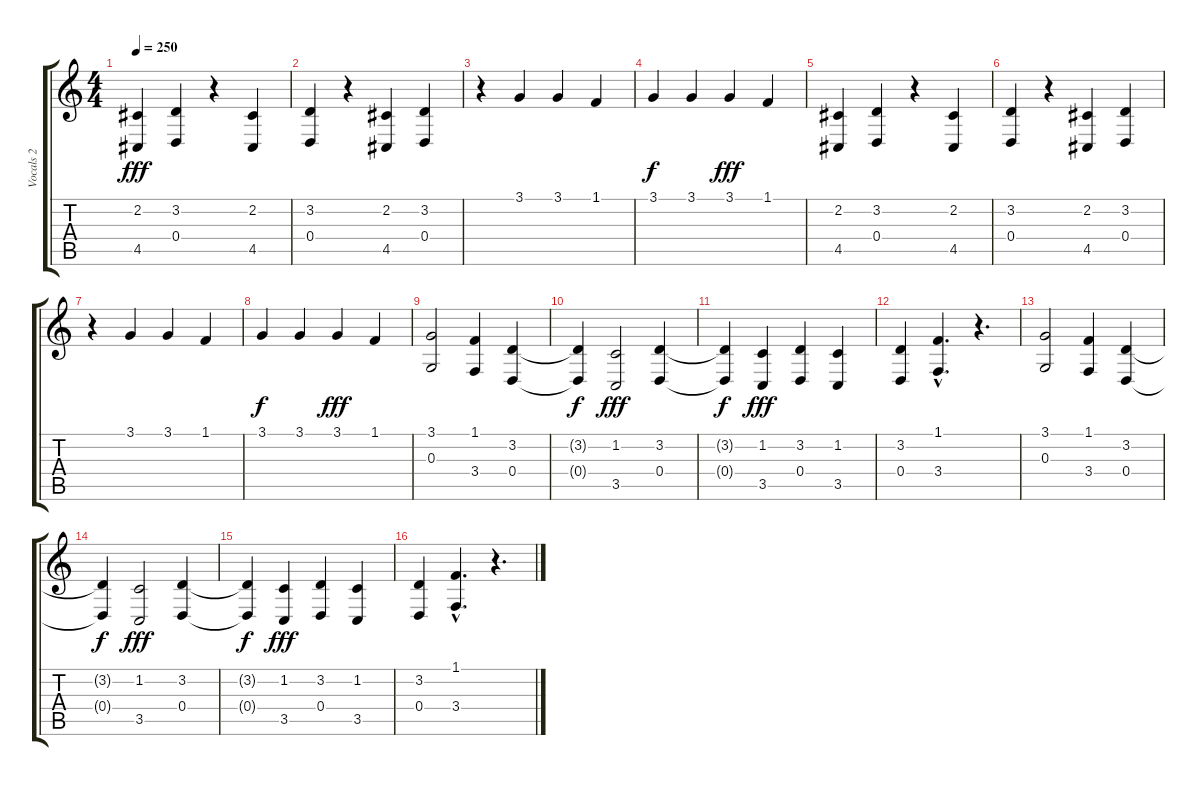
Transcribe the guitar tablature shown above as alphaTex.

\track ("Vocals 2" "Vocals 2") {instrument altosax}
\staff {score tabs}
\tuning (E4 B3 G3 D3 A2 E2) {hide}
\ts (4 4)
\tempo 250
\clef g2
\ks c
(2.2 4.5).4{dy fff} (3.2 0.4).4 r.4 (2.2 4.5).4 |
(3.2 0.4).4 r.4 (2.2 4.5).4 (3.2 0.4).4 |
r.4 3.1.4 3.1.4 1.1.4 |
3.1.4{dy f} 3.1.4 3.1.4{dy fff} 1.1.4 |
(2.2 4.5).4 (3.2 0.4).4 r.4 (2.2 4.5).4 |
(3.2 0.4).4 r.4 (2.2 4.5).4 (3.2 0.4).4 |
r.4 3.1.4 3.1.4 1.1.4 |
3.1.4{dy f} 3.1.4 3.1.4{dy fff} 1.1.4 |
(3.1 0.3).2 (1.1 3.4).4 (3.2 0.4).4 |
(3.2{t} 0.4{t}).4{dy f} (1.2 3.5).2{dy fff} (3.2 0.4).4 |
(3.2{t} 0.4{t}).4{dy f} (1.2 3.5).4{dy fff} (3.2 0.4).4 (1.2 3.5).4 |
(3.2 0.4).4 (1.1{hac} 3.4{hac}).4{d} r.4{d} |
(3.1 0.3).2 (1.1 3.4).4 (3.2 0.4).4 |
(3.2{t} 0.4{t}).4{dy f} (1.2 3.5).2{dy fff} (3.2 0.4).4 |
(3.2{t} 0.4{t}).4{dy f} (1.2 3.5).4{dy fff} (3.2 0.4).4 (1.2 3.5).4 |
(3.2 0.4).4 (1.1{hac} 3.4{hac}).4{d} r.4{d}
